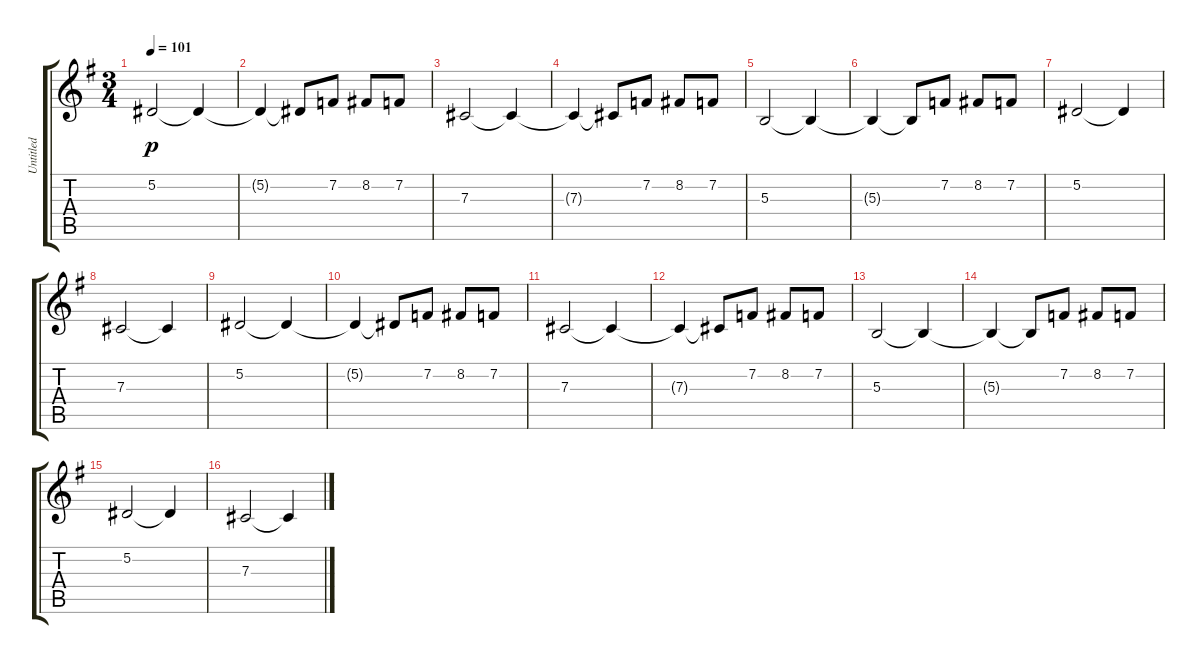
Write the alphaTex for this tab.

\track ("Untitled" "Untitled") {instrument acousticgrandpiano}
\staff {score tabs}
\tuning (Eb4 Bb3 Gb3 Db3 Ab2 Db2) {hide}
\ts (3 4)
\tempo 101
\clef g2
\ks g
5.2.2{dy p} 5.2{t}.4 |
5.2{t}.4 5.2{t}.8 7.2.8 8.2.8 7.2.8 |
7.3.2 7.3{t}.4 |
7.3{t}.4 7.3{t}.8 7.2.8 8.2.8 7.2.8 |
5.3.2 5.3{t}.4 |
5.3{t}.4 5.3{t}.8 7.2.8 8.2.8 7.2.8 |
5.2.2 5.2{t}.4 |
7.3.2 7.3{t}.4 |
5.2.2 5.2{t}.4 |
5.2{t}.4 5.2{t}.8 7.2.8 8.2.8 7.2.8 |
7.3.2 7.3{t}.4 |
7.3{t}.4 7.3{t}.8 7.2.8 8.2.8 7.2.8 |
5.3.2 5.3{t}.4 |
5.3{t}.4 5.3{t}.8 7.2.8 8.2.8 7.2.8 |
5.2.2 5.2{t}.4 |
7.3.2 7.3{t}.4
